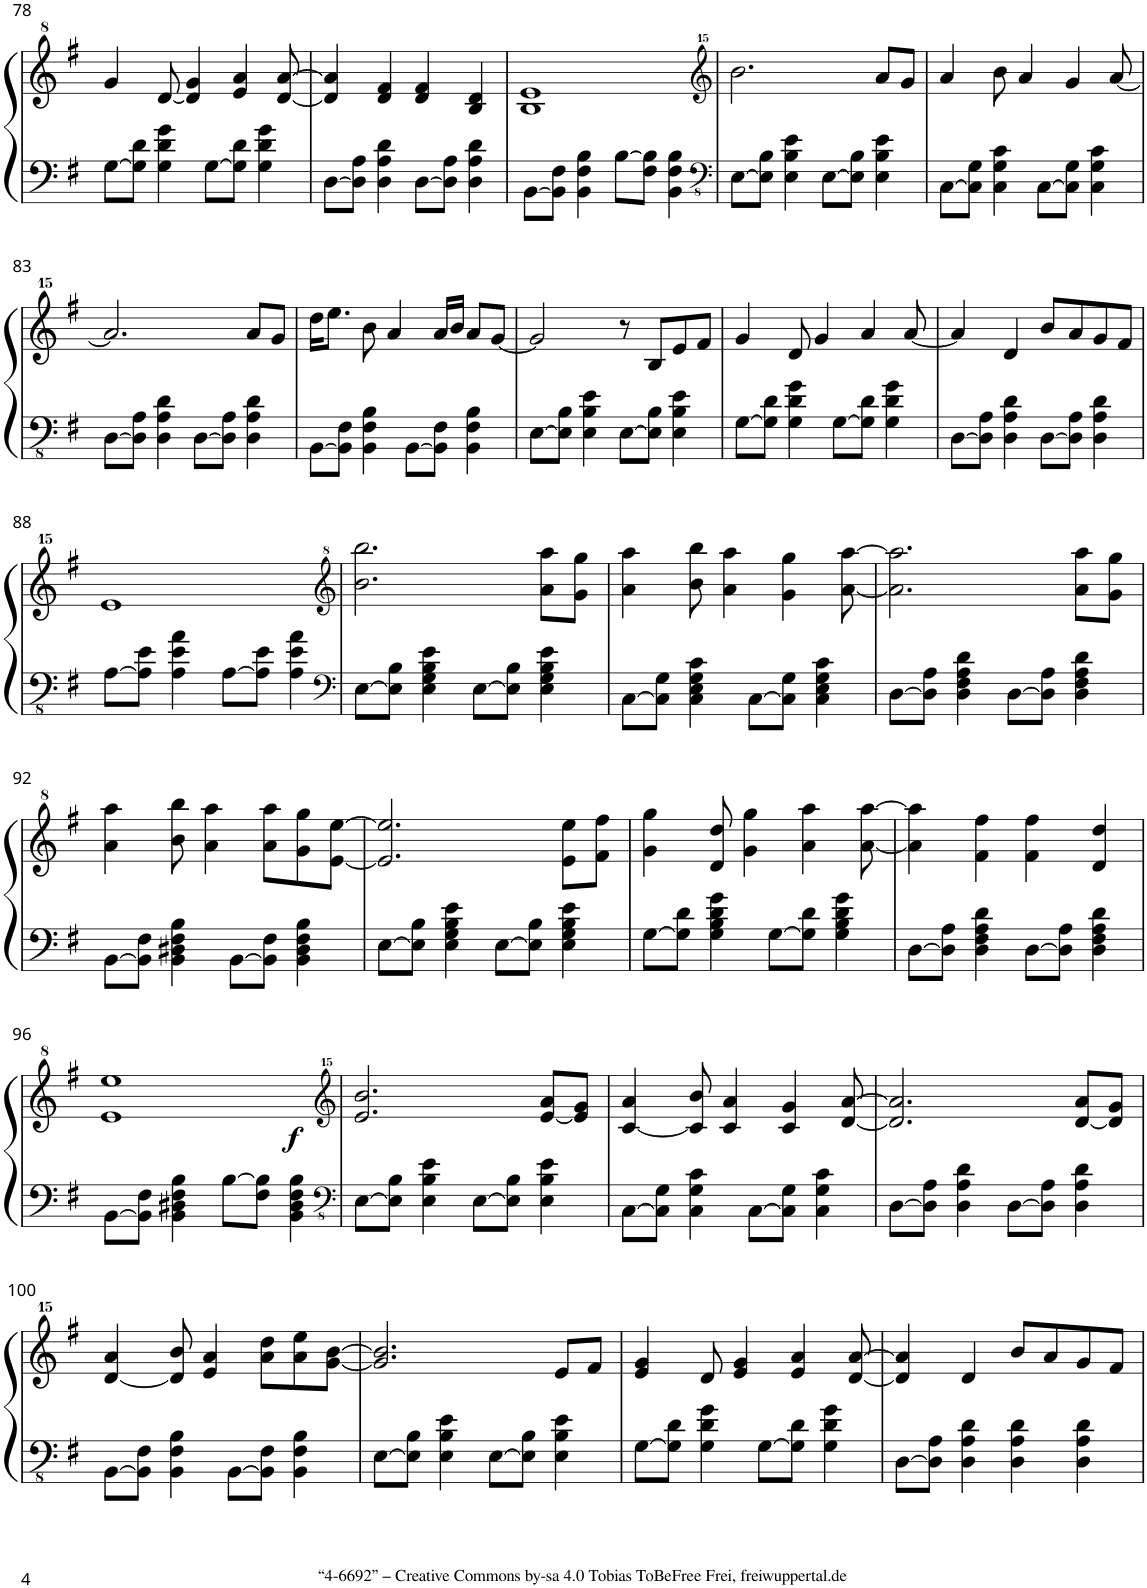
**kern	**kern	**dynam
*part1	*part1	*part1
*staff2	*staff1	*staff1/2
*I"Piano	*	*
*I'Pno.	*	*
!!LO:PB:g=z
*clefF4	*clefG^2	*
*k[f#]	*k[f#]	*
*M4/4	*M4/4	*
=78	=78	=78
[8G\L	4gg/	.
8G\] 8d\J	.	.
4G\ 4d\ 4g\	[8dd/	.
.	4dd/] 4gg/	.
[8G\L	.	.
8G\] 8d\J	4ee/ 4aa/	.
4G\ 4d\ 4g\	.	.
.	[8dd/ [8aa/	.
=79	=79	=79
[8D\L	4dd/] 4aa/]	.
8D\] 8A\J	.	.
4D\ 4A\ 4d\	4dd/ 4ff#/	.
[8D\L	4dd/ 4ff#/	.
8D\] 8A\J	.	.
4D\ 4A\ 4d\	4b/ 4dd/	.
=80	=80	=80
[8BB\L	1b 1ee	.
8BB\] 8F#\J	.	.
4BB\ 4F#\ 4B\	.	.
[8B\L	.	.
8F#\ 8B\]J	.	.
4BB\ 4F#\ 4B\	.	.
=81	=81	=81
*clefFv4	*clefG^^2	*
[8EE\L	2.bbb\	.
8EE\] 8BB\J	.	.
4EE\ 4BB\ 4E\	.	.
[8EE\L	.	.
8EE\] 8BB\J	.	.
4EE\ 4BB\ 4E\	8aaa/L	.
.	8ggg/J	.
=82	=82	=82
[8CC\L	4aaa/	.
8CC\] 8GG\J	.	.
4CC\ 4GG\ 4C\	8bbb\	.
.	4aaa/	.
[8CC\L	.	.
8CC\] 8GG\J	4ggg/	.
4CC\ 4GG\ 4C\	.	.
.	[8aaa/	.
!!LO:LB:g=z
=83	=83	=83
[8DD\L	2.aaa/]	.
8DD\] 8AA\J	.	.
4DD\ 4AA\ 4D\	.	.
[8DD\L	.	.
8DD\] 8AA\J	.	.
4DD\ 4AA\ 4D\	8aaa/L	.
.	8ggg/J	.
=84	=84	=84
[8BBB\L	16dddd\KL	.
.	8.eeee\J	.
8BBB\] 8FF#\J	.	.
4BBB\ 4FF#\ 4BB\	8bbb\	.
.	4aaa/	.
[8BBB\L	.	.
8BBB\] 8FF#\J	16aaa/LL	.
.	16bbb/JJ	.
4BBB\ 4FF#\ 4BB\	8aaa/L	.
.	[8ggg/J	.
=85	=85	=85
[8EE\L	2ggg/]	.
8EE\] 8BB\J	.	.
4EE\ 4BB\ 4E\	.	.
[8EE\L	8r	.
8EE\] 8BB\J	8bb/L	.
4EE\ 4BB\ 4E\	8eee/	.
.	8fff#/J	.
=86	=86	=86
[8GG\L	4ggg/	.
8GG\] 8D\J	.	.
4GG\ 4D\ 4G\	8ddd/	.
.	4ggg/	.
[8GG\L	.	.
8GG\] 8D\J	4aaa/	.
4GG\ 4D\ 4G\	.	.
.	[8aaa/	.
=87	=87	=87
[8DD\L	4aaa/]	.
8DD\] 8AA\J	.	.
4DD\ 4AA\ 4D\	4ddd/	.
[8DD\L	8bbb/L	.
8DD\] 8AA\J	8aaa/	.
4DD\ 4AA\ 4D\	8ggg/	.
.	8fff#/J	.
!!LO:LB:g=z
=88	=88	=88
[8AA\L	1eee	.
8AA\] 8E\J	.	.
4AA\ 4E\ 4A\	.	.
[8AA\L	.	.
8AA\] 8E\J	.	.
4AA\ 4E\ 4A\	.	.
=89	=89	=89
*clefF4	*clefG^2	*
[8E\L	2.bb\ 2.bbb\	.
8E\] 8B\J	.	.
4E\ 4G\ 4B\ 4e\	.	.
[8E\L	.	.
8E\] 8B\J	.	.
4E\ 4G\ 4B\ 4e\	8aa\ 8aaa\L	.
.	8gg\ 8ggg\J	.
=90	=90	=90
[8C\L	4aa\ 4aaa\	.
8C\] 8G\J	.	.
4C\ 4E\ 4G\ 4c\	8bb\ 8bbb\	.
.	4aa\ 4aaa\	.
[8C\L	.	.
8C\] 8G\J	4gg\ 4ggg\	.
4C\ 4E\ 4G\ 4c\	.	.
.	[8aa\ [8aaa\	.
=91	=91	=91
[8D\L	2.aa\] 2.aaa\]	.
8D\] 8A\J	.	.
4D\ 4F#\ 4A\ 4d\	.	.
[8D\L	.	.
8D\] 8A\J	.	.
4D\ 4F#\ 4A\ 4d\	8aa\ 8aaa\L	.
.	8gg\ 8ggg\J	.
!!LO:LB:g=z
=92	=92	=92
[8BB\L	4aa\ 4aaa\	.
8BB\] 8F#\J	.	.
4BB\ 4D#X\ 4F#\ 4B\	8bb\ 8bbb\	.
.	4aa\ 4aaa\	.
[8BB\L	.	.
8BB\] 8F#\J	8aa\ 8aaa\L	.
4BB\ 4D#\ 4F#\ 4B\	8gg\ 8ggg\	.
.	[8ee\ [8eee\J	.
=93	=93	=93
[8E\L	2.ee/] 2.eee/]	.
8E\] 8B\J	.	.
4E\ 4G\ 4B\ 4e\	.	.
[8E\L	.	.
8E\] 8B\J	.	.
4E\ 4G\ 4B\ 4e\	8ee\ 8eee\L	.
.	8ff#\ 8fff#\J	.
=94	=94	=94
[8G\L	4gg\ 4ggg\	.
8G\] 8d\J	.	.
4G\ 4B\ 4d\ 4g\	8dd/ 8ddd/	.
.	4gg\ 4ggg\	.
[8G\L	.	.
8G\] 8d\J	4aa\ 4aaa\	.
4G\ 4B\ 4d\ 4g\	.	.
.	[8aa\ [8aaa\	.
=95	=95	=95
[8D\L	4aa\] 4aaa\]	.
8D\] 8A\J	.	.
4D\ 4F#\ 4A\ 4d\	4ff#\ 4fff#\	.
[8D\L	4ff#\ 4fff#\	.
8D\] 8A\J	.	.
4D\ 4F#\ 4A\ 4d\	4dd/ 4ddd/	.
!!LO:LB:g=z
=96	=96	=96
*	*^	*
[8BB\L	1ee 1eee	2.ryy	.
8BB\] 8F#\J	.	.	.
4BB\ 4D#X\ 4F#\ 4B\	.	.	.
[8B\L	.	.	.
8F#\ 8B\]J	.	.	.
!	!	!	!LO:DY:b
4BB\ 4D#\ 4F#\ 4B\	.	4ryy	f
*	*v	*v	*
=97	=97	=97
*clefFv4	*clefG^^2	*
[8EE\L	2.eee/ 2.bbb/	.
8EE\] 8BB\J	.	.
4EE\ 4BB\ 4E\	.	.
[8EE\L	.	.
8EE\] 8BB\J	.	.
4EE\ 4BB\ 4E\	[8eee/ 8aaa/L	.
.	8eee/] 8ggg/J	.
=98	=98	=98
[8CC\L	[4ccc/ 4aaa/	.
8CC\] 8GG\J	.	.
4CC\ 4GG\ 4C\	8ccc/] 8bbb/	.
.	4ccc/ 4aaa/	.
[8CC\L	.	.
8CC\] 8GG\J	4ccc/ 4ggg/	.
4CC\ 4GG\ 4C\	.	.
.	[8ddd/ [8aaa/	.
=99	=99	=99
[8DD\L	2.ddd/] 2.aaa/]	.
8DD\] 8AA\J	.	.
4DD\ 4AA\ 4D\	.	.
[8DD\L	.	.
8DD\] 8AA\J	.	.
4DD\ 4AA\ 4D\	[8ddd/ 8aaa/L	.
.	8ddd/] 8ggg/J	.
!!LO:LB:g=z
=100	=100	=100
[8BBB\L	[4ddd/ 4aaa/	.
8BBB\] 8FF#\J	.	.
4BBB\ 4FF#\ 4BB\	8ddd/] 8bbb/	.
.	4eee/ 4aaa/	.
[8BBB\L	.	.
8BBB\] 8FF#\J	8aaa\ 8dddd\L	.
4BBB\ 4FF#\ 4BB\	8aaa\ 8eeee\	.
.	[8ggg\ [8bbb\J	.
=101	=101	=101
[8EE\L	2.ggg/] 2.bbb/]	.
8EE\] 8BB\J	.	.
4EE\ 4BB\ 4E\	.	.
[8EE\L	.	.
8EE\] 8BB\J	.	.
4EE\ 4BB\ 4E\	8eee/L	.
.	8fff#/J	.
=102	=102	=102
[8GG\L	4eee/ 4ggg/	.
8GG\] 8D\J	.	.
4GG\ 4D\ 4G\	8ddd/	.
.	4eee/ 4ggg/	.
[8GG\L	.	.
8GG\] 8D\J	4eee/ 4aaa/	.
4GG\ 4D\ 4G\	.	.
.	[8ddd/ [8aaa/	.
=103	=103	=103
[8DD\L	4ddd/] 4aaa/]	.
8DD\] 8AA\J	.	.
4DD\ 4AA\ 4D\	4ddd/	.
4DD\ 4AA\ 4D\	8bbb/L	.
.	8aaa/	.
4DD\ 4AA\ 4D\	8ggg/	.
.	8fff#/J	.
=	=	=
*-	*-	*-
